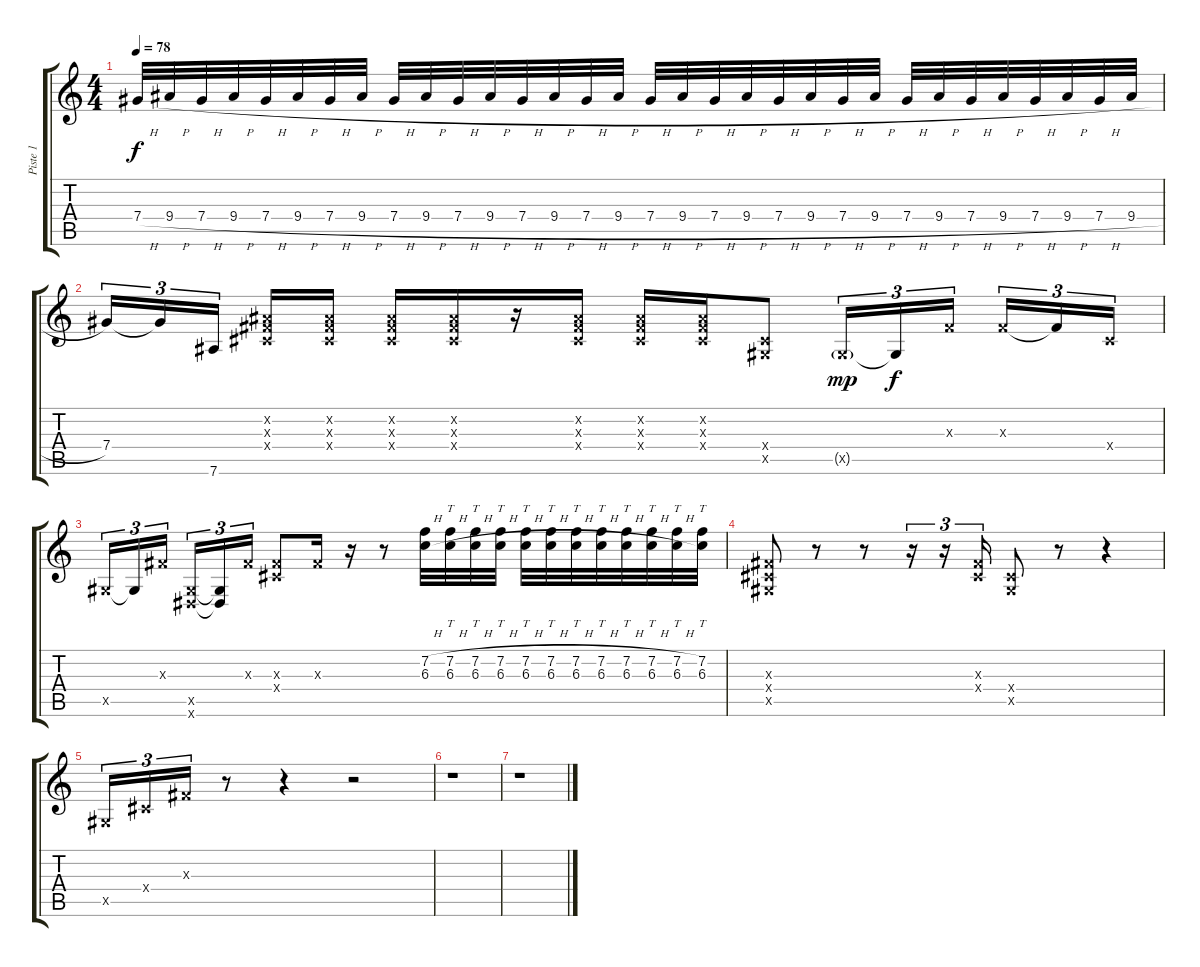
\track ("Piste 1" "Piste 1") {instrument overdrivenguitar}
\staff {score tabs}
\tuning (Eb4 Bb3 Gb3 Db3 Ab2 Eb2) {hide}
\ts (4 4)
\tempo 78
\clef g2
\ks c
7.4{h}.32{dy f} 9.4{h}.32 7.4{h}.32 9.4{h}.32 7.4{h}.32 9.4{h}.32 7.4{h}.32 9.4{h}.32 7.4{h}.32 9.4{h}.32 7.4{h}.32 9.4{h}.32 7.4{h}.32 9.4{h}.32 7.4{h}.32 9.4{h}.32 7.4{h}.32 9.4{h}.32 7.4{h}.32 9.4{h}.32 7.4{h}.32 9.4{h}.32 7.4{h}.32 9.4{h}.32 7.4{h}.32 9.4{h}.32 7.4{h}.32 9.4{h}.32 7.4{h}.32 9.4{h}.32 7.4{h}.32 9.4{h}.32 |
7.4.16{tu (3 2) volume 4} 7.4{t}.16{tu (3 2)} 7.6.16{tu (3 2)} (0.2{x} 0.3{x} 0.4{x}).16 (0.2{x} 0.3{x} 0.4{x}).16 (0.2{x} 0.3{x} 0.4{x}).16 (0.2{x} 0.3{x} 0.4{x}).16 r.16 (0.2{x} 0.3{x} 0.4{x}).16 (0.2{x} 0.3{x} 0.4{x}).16 (0.2{x} 0.3{x} 0.4{x}).16 (0.4{x} 0.5{x}).8 0.5{g x}.16{tu (3 2) dy mp} 0.5{t}.16{tu (3 2) dy f} 0.3{x}.16{tu (3 2)} 0.3{x}.16{tu (3 2)} 0.3{t}.16{tu (3 2)} 0.4{x}.16{tu (3 2)} |
0.5{x}.16{tu (3 2)} 0.5{t}.16{tu (3 2)} 0.3{x}.16{tu (3 2)} (0.5{x} 0.6{x}).16{tu (3 2)} (0.5{t} 0.6{t}).16{tu (3 2)} 0.3{x}.16{tu (3 2)} (0.3{x} 0.4{x}).8 0.3{x}.16 r.16 r.8 (7.2{h} 6.3{h}).32 (7.2{h} 6.3{h}).32{tt} (7.2{h} 6.3{h}).32{tt} (7.2{h} 6.3{h}).32{tt} (7.2{h} 6.3{h}).32{tt} (7.2{h} 6.3{h}).32{tt} (7.2{h} 6.3{h}).32{tt} (7.2{h} 6.3{h}).32{tt} (7.2{h} 6.3{h}).32{tt} (7.2{h} 6.3{h}).32{tt} (7.2{h} 6.3{h}).32{tt} (7.2 6.3).32{tt} |
(0.3{x} 0.4{x} 0.5{x}).8{volume 2} r.8 r.8 r.16{tu (3 2)} r.16{tu (3 2)} (0.3{x} 0.4{x}).16{tu (3 2)} (0.4{x} 0.5{x}).8 r.8 r.4 |
0.5{x}.16{tu (3 2)} 0.4{x}.16{tu (3 2)} 0.3{x}.16{tu (3 2)} r.8 r.4 r.2 |
r.1{volume 0} |
r.1
